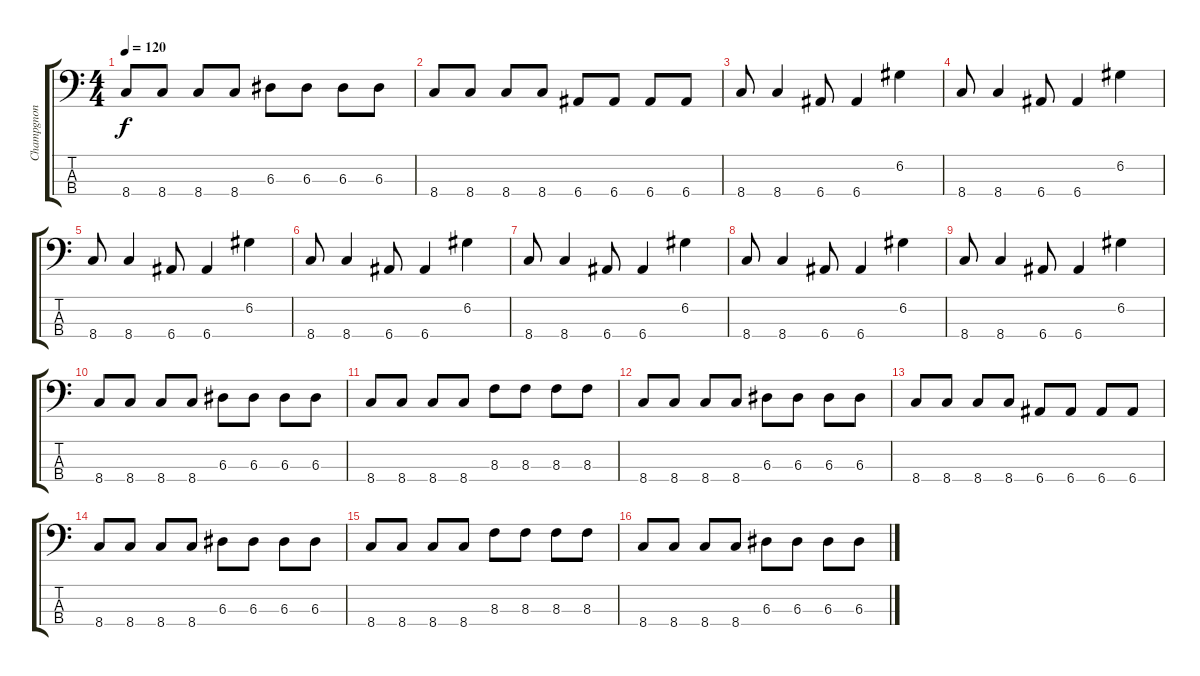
\track ("Champgnon" "Champgnon") {instrument fretlessbass}
\staff {score tabs}
\tuning (G2 D2 A1 E1) {hide}
\ts (4 4)
\tempo 120
\clef f4
\ks c
8.4.8{dy f} 8.4.8 8.4.8 8.4.8 6.3.8 6.3.8 6.3.8 6.3.8 |
8.4.8 8.4.8 8.4.8 8.4.8 6.4.8 6.4.8 6.4.8 6.4.8 |
8.4.8 8.4.4 6.4.8 6.4.4 6.2.4 |
8.4.8 8.4.4 6.4.8 6.4.4 6.2.4 |
8.4.8 8.4.4 6.4.8 6.4.4 6.2.4 |
8.4.8 8.4.4 6.4.8 6.4.4 6.2.4 |
8.4.8 8.4.4 6.4.8 6.4.4 6.2.4 |
8.4.8 8.4.4 6.4.8 6.4.4 6.2.4 |
8.4.8 8.4.4 6.4.8 6.4.4 6.2.4 |
8.4.8 8.4.8 8.4.8 8.4.8 6.3.8 6.3.8 6.3.8 6.3.8 |
8.4.8 8.4.8 8.4.8 8.4.8 8.3.8 8.3.8 8.3.8 8.3.8 |
8.4.8 8.4.8 8.4.8 8.4.8 6.3.8 6.3.8 6.3.8 6.3.8 |
8.4.8 8.4.8 8.4.8 8.4.8 6.4.8 6.4.8 6.4.8 6.4.8 |
8.4.8 8.4.8 8.4.8 8.4.8 6.3.8 6.3.8 6.3.8 6.3.8 |
8.4.8 8.4.8 8.4.8 8.4.8 8.3.8 8.3.8 8.3.8 8.3.8 |
8.4.8 8.4.8 8.4.8 8.4.8 6.3.8 6.3.8 6.3.8 6.3.8
